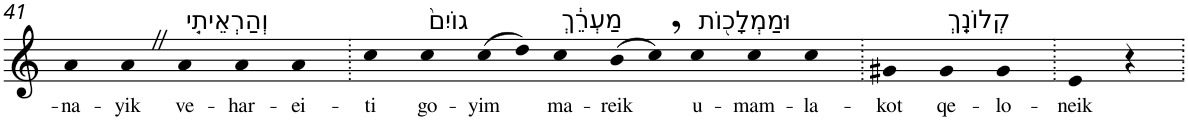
**kern	**text
*part1	*part1
*staff1	*staff1
*I"Piano	*
*I'Pno	*
!!LO:PB:g=z
*clefG2	*
*k[]	*
=41	=41
!	!LO:LY:b
4a	-na-
!	!LO:LY:b
4aZ	-yik
!LO:TX:a:t=וְהַרְאֵיתִ֤י	!
!	!LO:LY:b
4a	ve-
!	!LO:LY:b
4a	-har-
!	!LO:LY:b
4a	-ei-
=42.	=42.
!	!LO:LY:b
4cc	-ti
!LO:TX:a:t=גוֹיִם֙	!
!	!LO:LY:b
4cc	go-
!	!LO:LY:b
(>8cc	-yim
8dd)	.
!LO:TX:a:t=מַעְרֵ֔ךְ	!
!	!LO:LY:b
4cc	ma-
!	!LO:LY:b
(>8b	-reik
8cc,)	.
!LO:TX:a:t=וּמַמְלָכ֖וֹת	!
!	!LO:LY:b
4cc	u-
!	!LO:LY:b
4cc	-mam-
!	!LO:LY:b
4cc	-la-
=43.	=43.
!	!LO:LY:b
4g#X	-kot
!LO:TX:a:t=קְלוֹנֵֽךְ	!
!	!LO:LY:b
4g#	qe-
!	!LO:LY:b
4g#	-lo-
=44.	=44.
!	!LO:LY:b
4e	-neik
4r	.
=.	=.
*-	*-
